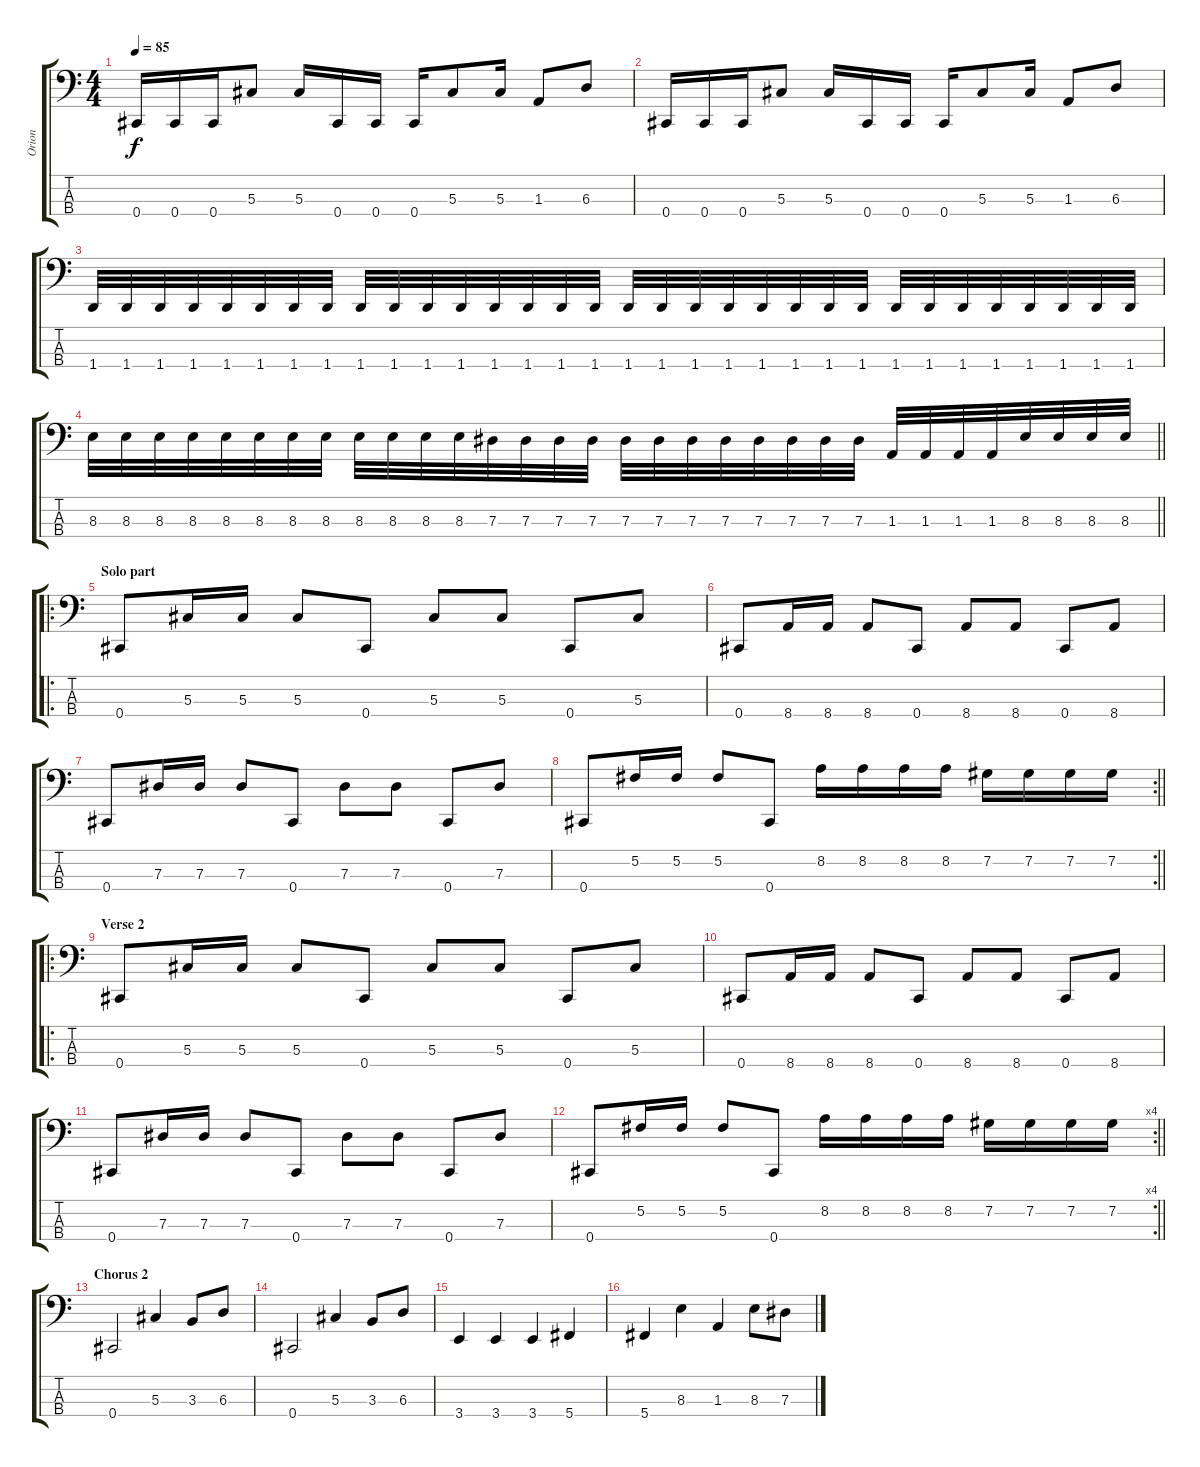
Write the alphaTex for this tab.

\track ("Orion" "Orion") {instrument electricbasspick}
\staff {score tabs}
\tuning (Gb2 Db2 Ab1 Db1) {hide}
\ts (4 4)
\tempo 85
\clef f4
\ks c
0.4.16{dy f} 0.4.16 0.4.16 5.3.8 5.3.16 0.4.16 0.4.16 0.4.16 5.3.8 5.3.16 1.3.8 6.3.8 |
0.4.16 0.4.16 0.4.16 5.3.8 5.3.16 0.4.16 0.4.16 0.4.16 5.3.8 5.3.16 1.3.8 6.3.8 |
1.4.32 1.4.32 1.4.32 1.4.32 1.4.32 1.4.32 1.4.32 1.4.32 1.4.32 1.4.32 1.4.32 1.4.32 1.4.32 1.4.32 1.4.32 1.4.32 1.4.32 1.4.32 1.4.32 1.4.32 1.4.32 1.4.32 1.4.32 1.4.32 1.4.32 1.4.32 1.4.32 1.4.32 1.4.32 1.4.32 1.4.32 1.4.32 |
\barLineRight lightlight
8.3.32 8.3.32 8.3.32 8.3.32 8.3.32 8.3.32 8.3.32 8.3.32 8.3.32 8.3.32 8.3.32 8.3.32 7.3.32 7.3.32 7.3.32 7.3.32 7.3.32 7.3.32 7.3.32 7.3.32 7.3.32 7.3.32 7.3.32 7.3.32 1.3.32 1.3.32 1.3.32 1.3.32 8.3.32 8.3.32 8.3.32 8.3.32 |
\ro
\section ("" "Solo part")
0.4.8 5.3.16 5.3.16 5.3.8 0.4.8 5.3.8 5.3.8 0.4.8 5.3.8 |
0.4.8 8.4.16 8.4.16 8.4.8 0.4.8 8.4.8 8.4.8 0.4.8 8.4.8 |
0.4.8 7.3.16 7.3.16 7.3.8 0.4.8 7.3.8 7.3.8 0.4.8 7.3.8 |
\rc 2
\barLineRight lightlight
0.4.8 5.2.16 5.2.16 5.2.8 0.4.8 8.2.16 8.2.16 8.2.16 8.2.16 7.2.16 7.2.16 7.2.16 7.2.16 |
\ro
\section ("" "Verse 2")
0.4.8 5.3.16 5.3.16 5.3.8 0.4.8 5.3.8 5.3.8 0.4.8 5.3.8 |
0.4.8 8.4.16 8.4.16 8.4.8 0.4.8 8.4.8 8.4.8 0.4.8 8.4.8 |
0.4.8 7.3.16 7.3.16 7.3.8 0.4.8 7.3.8 7.3.8 0.4.8 7.3.8 |
\rc 4
\barLineRight lightlight
0.4.8 5.2.16 5.2.16 5.2.8 0.4.8 8.2.16 8.2.16 8.2.16 8.2.16 7.2.16 7.2.16 7.2.16 7.2.16 |
\section ("" "Chorus 2")
0.4.2 5.3.4 3.3.8 6.3.8 |
0.4.2 5.3.4 3.3.8 6.3.8 |
3.4.4 3.4.4 3.4.4 5.4.4 |
5.4.4 8.3.4 1.3.4 8.3.8 7.3.8
